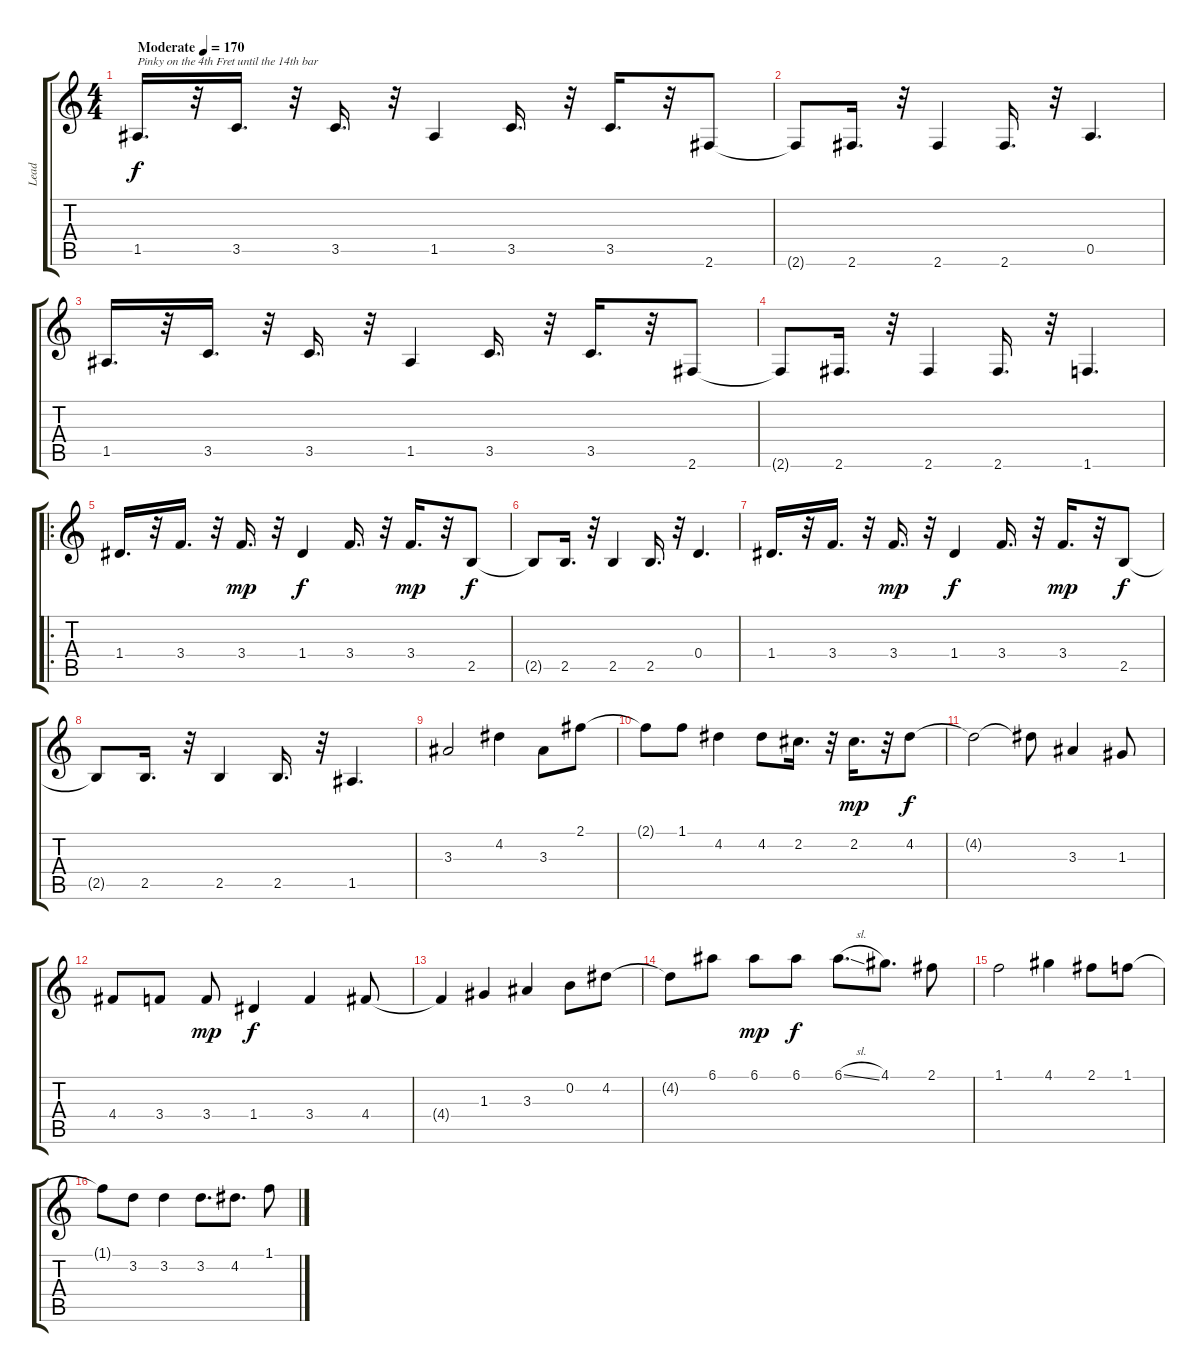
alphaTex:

\track ("Lead" "Lead") {instrument overdrivenguitar}
\staff {score tabs}
\tuning (E4 B3 G3 D3 A2 E2) {hide}
\ts (4 4)
\tempo (170 "Moderate")
\clef g2
\ks c
1.5.16{d txt "Pinky on the 4th Fret until the 14th bar" dy f instrument overdrivenguitar} r.32 3.5.16{d} r.32 3.5.16{d} r.32 1.5.4 3.5.16{d} r.32 3.5.16{d} r.32 2.6.8 |
2.6{t}.8 2.6.16{d} r.32 2.6.4 2.6.16{d} r.32 0.5.4{d} |
1.5.16{d} r.32 3.5.16{d} r.32 3.5.16{d} r.32 1.5.4 3.5.16{d} r.32 3.5.16{d} r.32 2.6.8 |
2.6{t}.8 2.6.16{d} r.32 2.6.4 2.6.16{d} r.32 1.6.4{d} |
\ro
1.4.16{d} r.32 3.4.16{d} r.32 3.4.16{d dy mp} r.32 1.4.4{dy f} 3.4.16{d} r.32 3.4.16{d dy mp} r.32 2.5.8{dy f} |
2.5{t}.8 2.5.16{d} r.32 2.5.4 2.5.16{d} r.32 0.4.4{d} |
1.4.16{d} r.32 3.4.16{d} r.32 3.4.16{d dy mp} r.32 1.4.4{dy f} 3.4.16{d} r.32 3.4.16{d dy mp} r.32 2.5.8{dy f} |
2.5{t}.8 2.5.16{d} r.32 2.5.4 2.5.16{d} r.32 1.5.4{d} |
3.3.2 4.2.4 3.3.8 2.1.8 |
2.1{t}.8 1.1.8 4.2.4 4.2.8 2.2.16{d} r.32 2.2.16{d dy mp} r.32 4.2.8{dy f} |
4.2{t}.2 4.2{t}.8 3.3.4 1.3.8 |
4.4.8 3.4.8 3.4.8{dy mp} 1.4.4{dy f} 3.4.4 4.4.8 |
4.4{t}.4 1.3.4 3.3.4 0.2.8 4.2.8 |
4.2{t}.8 6.1.8 6.1.8{dy mp} 6.1.8{dy f} 6.1{sl}.8{d} 4.1.8{d} 2.1.8 |
1.1.2 4.1.4 2.1.8 1.1.8 |
1.1{t}.8 3.2.8 3.2.4 3.2.8{d} 4.2.8{d} 1.1.8
